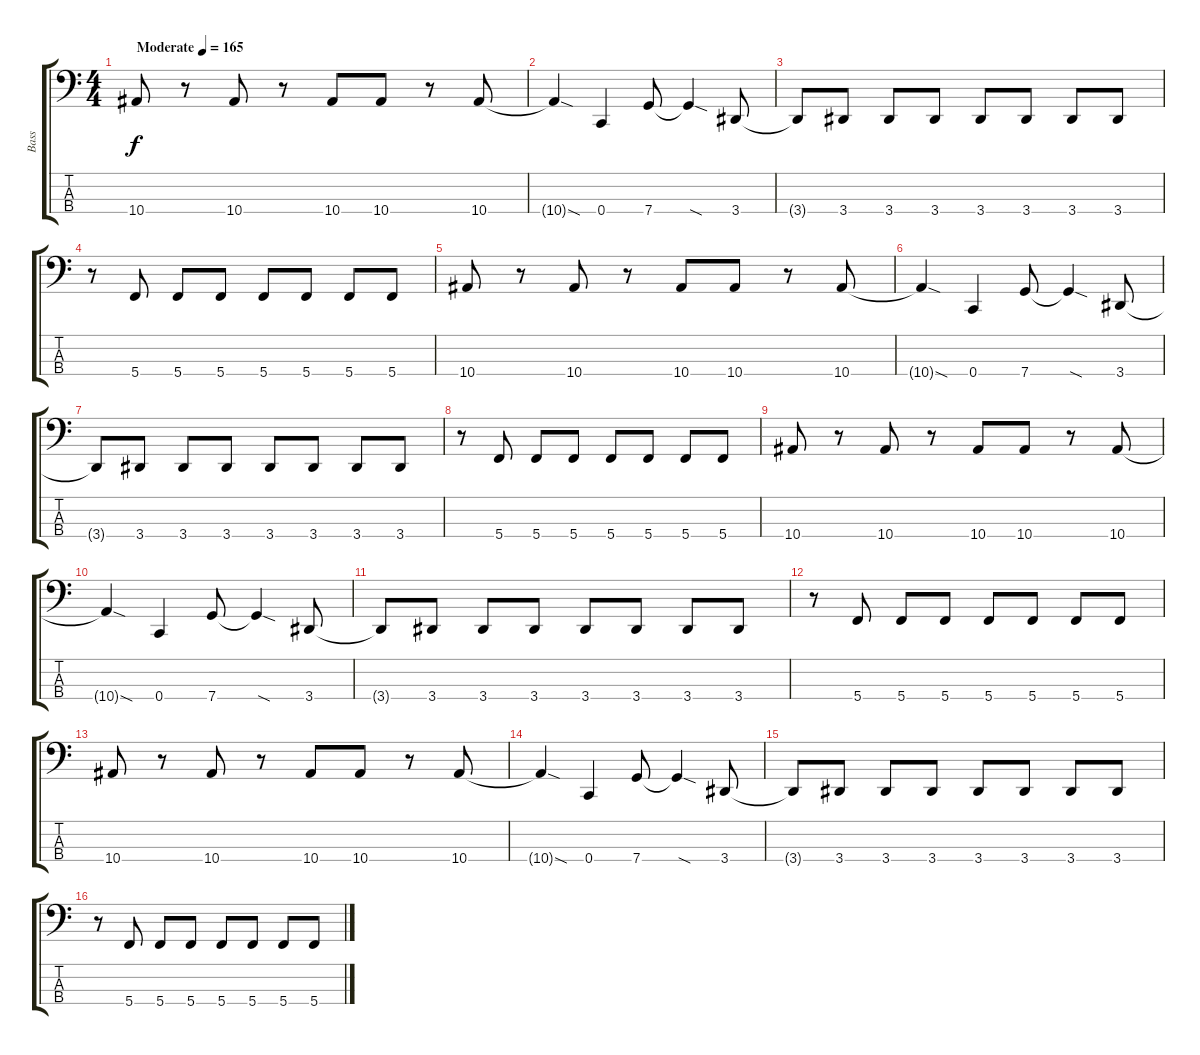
\track ("Bass" "Bass") {instrument electricbasspick}
\staff {score tabs}
\tuning (F2 C2 G1 C1) {hide}
\ts (4 4)
\tempo (165 "Moderate")
\clef f4
\ks c
10.4.8{dy f instrument electricbasspick} r.8 10.4.8 r.8 10.4.8 10.4.8 r.8 10.4.8 |
10.4{sod t}.4 0.4.4 7.4.8 7.4{sod t}.4 3.4.8 |
3.4{t}.8 3.4.8 3.4.8 3.4.8 3.4.8 3.4.8 3.4.8 3.4.8 |
r.8 5.4.8 5.4.8 5.4.8 5.4.8 5.4.8 5.4.8 5.4.8 |
10.4.8 r.8 10.4.8 r.8 10.4.8 10.4.8 r.8 10.4.8 |
10.4{sod t}.4 0.4.4 7.4.8 7.4{sod t}.4 3.4.8 |
3.4{t}.8 3.4.8 3.4.8 3.4.8 3.4.8 3.4.8 3.4.8 3.4.8 |
r.8 5.4.8 5.4.8 5.4.8 5.4.8 5.4.8 5.4.8 5.4.8 |
10.4.8 r.8 10.4.8 r.8 10.4.8 10.4.8 r.8 10.4.8 |
10.4{sod t}.4 0.4.4 7.4.8 7.4{sod t}.4 3.4.8 |
3.4{t}.8 3.4.8 3.4.8 3.4.8 3.4.8 3.4.8 3.4.8 3.4.8 |
r.8 5.4.8 5.4.8 5.4.8 5.4.8 5.4.8 5.4.8 5.4.8 |
10.4.8 r.8 10.4.8 r.8 10.4.8 10.4.8 r.8 10.4.8 |
10.4{sod t}.4 0.4.4 7.4.8 7.4{sod t}.4 3.4.8 |
3.4{t}.8 3.4.8 3.4.8 3.4.8 3.4.8 3.4.8 3.4.8 3.4.8 |
r.8 5.4.8 5.4.8 5.4.8 5.4.8 5.4.8 5.4.8 5.4.8
